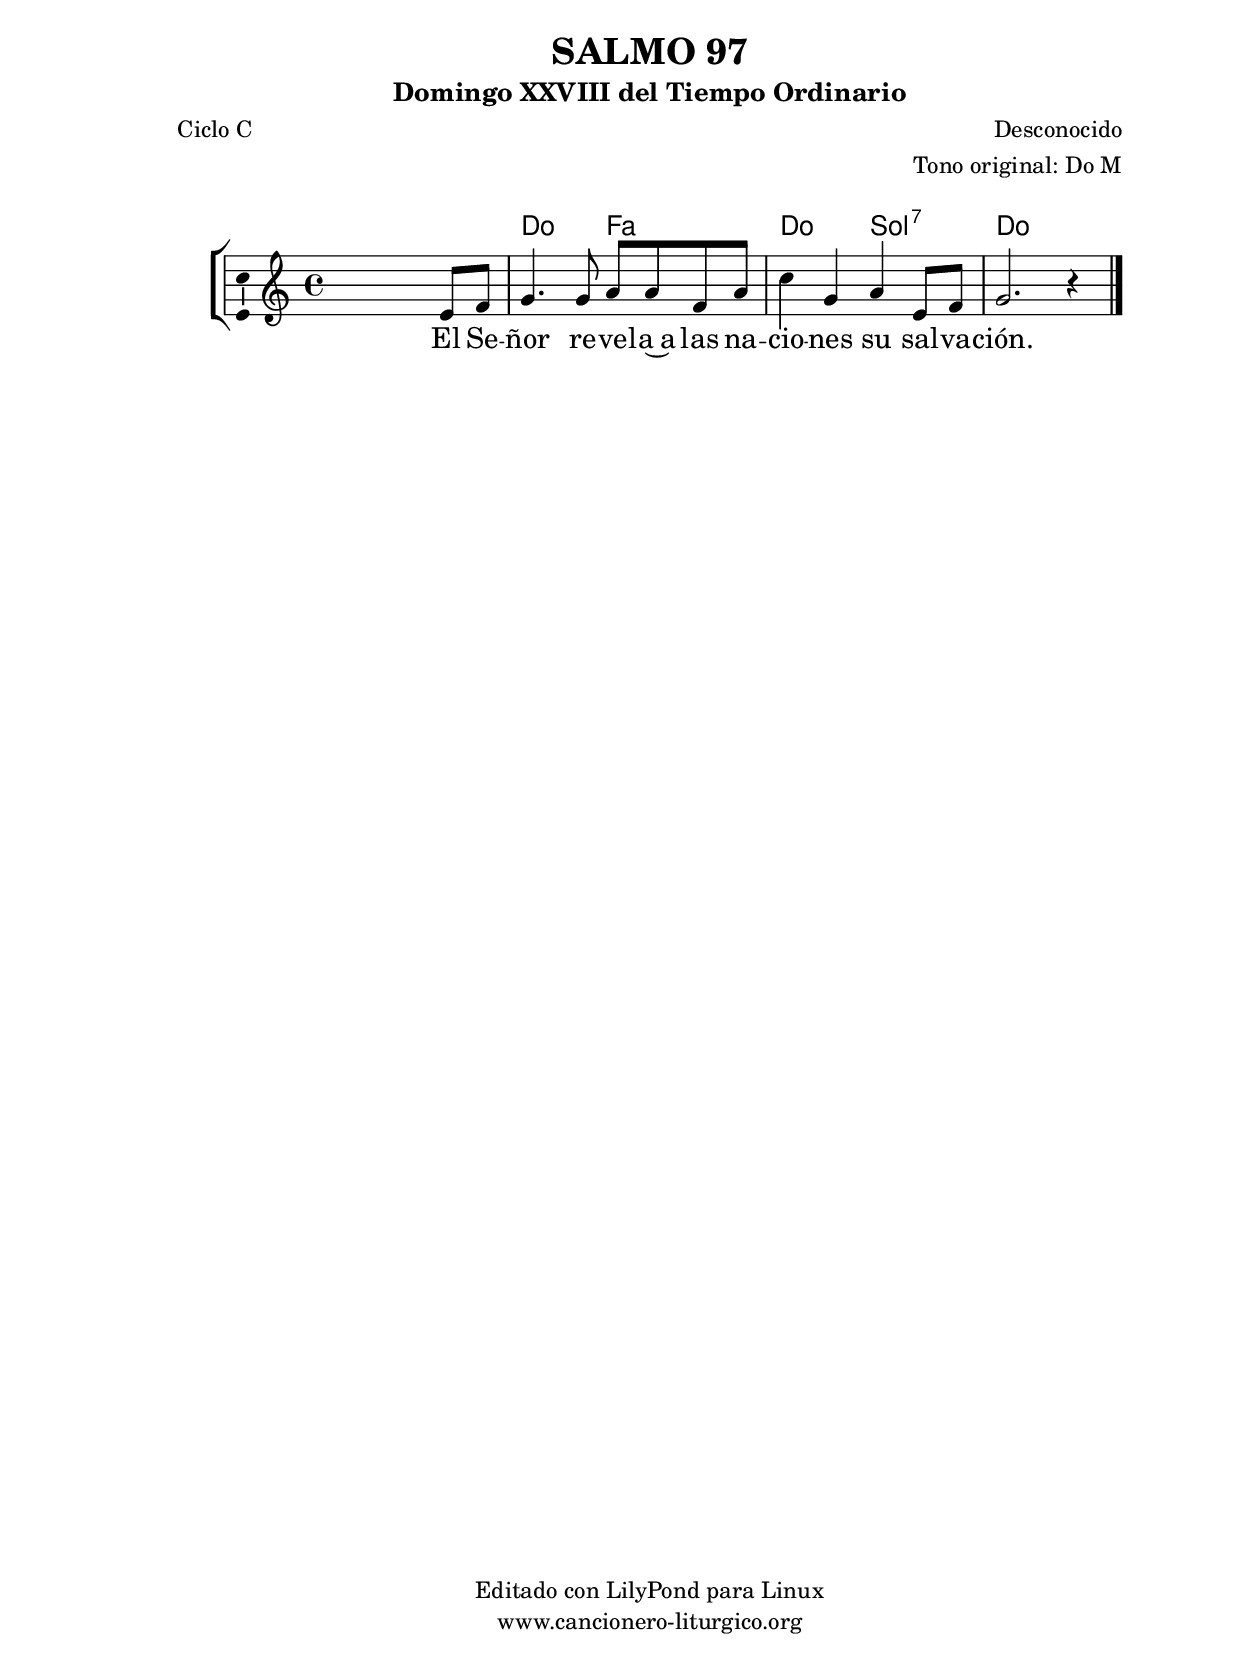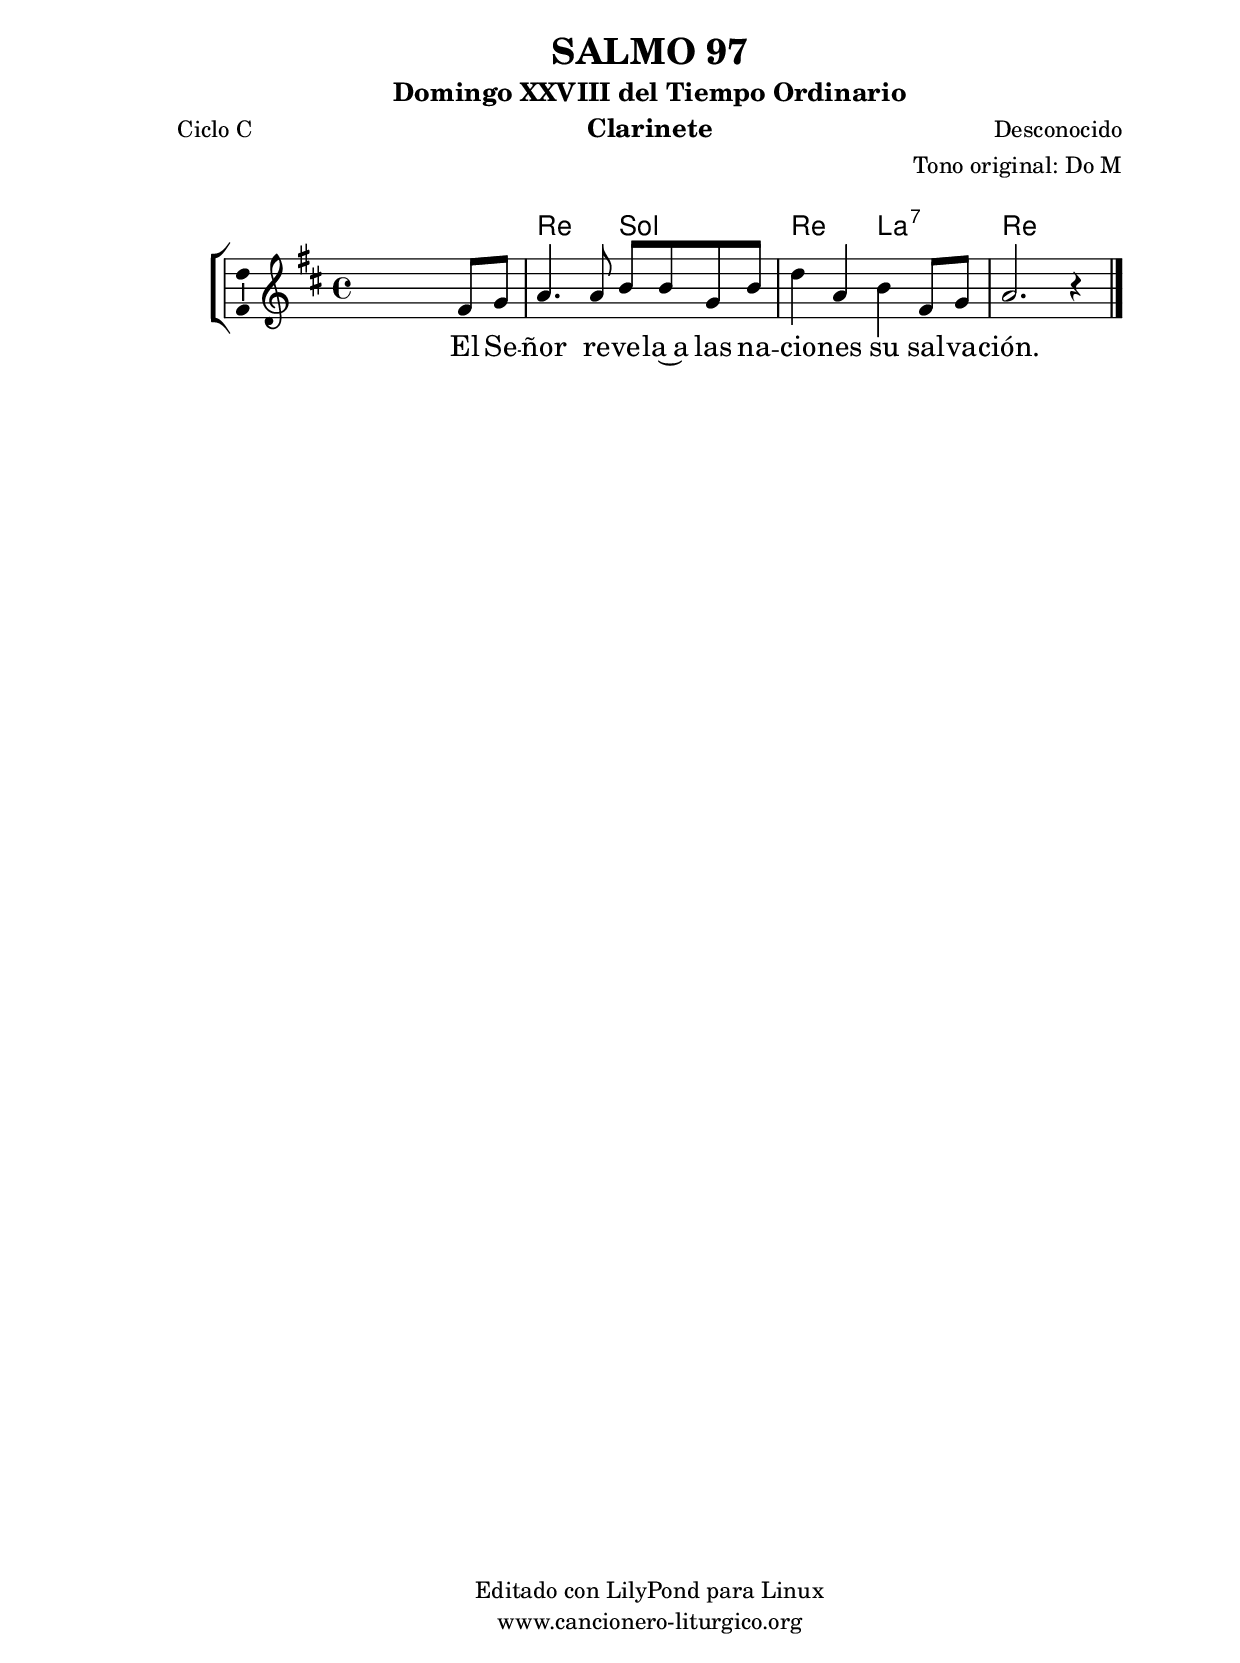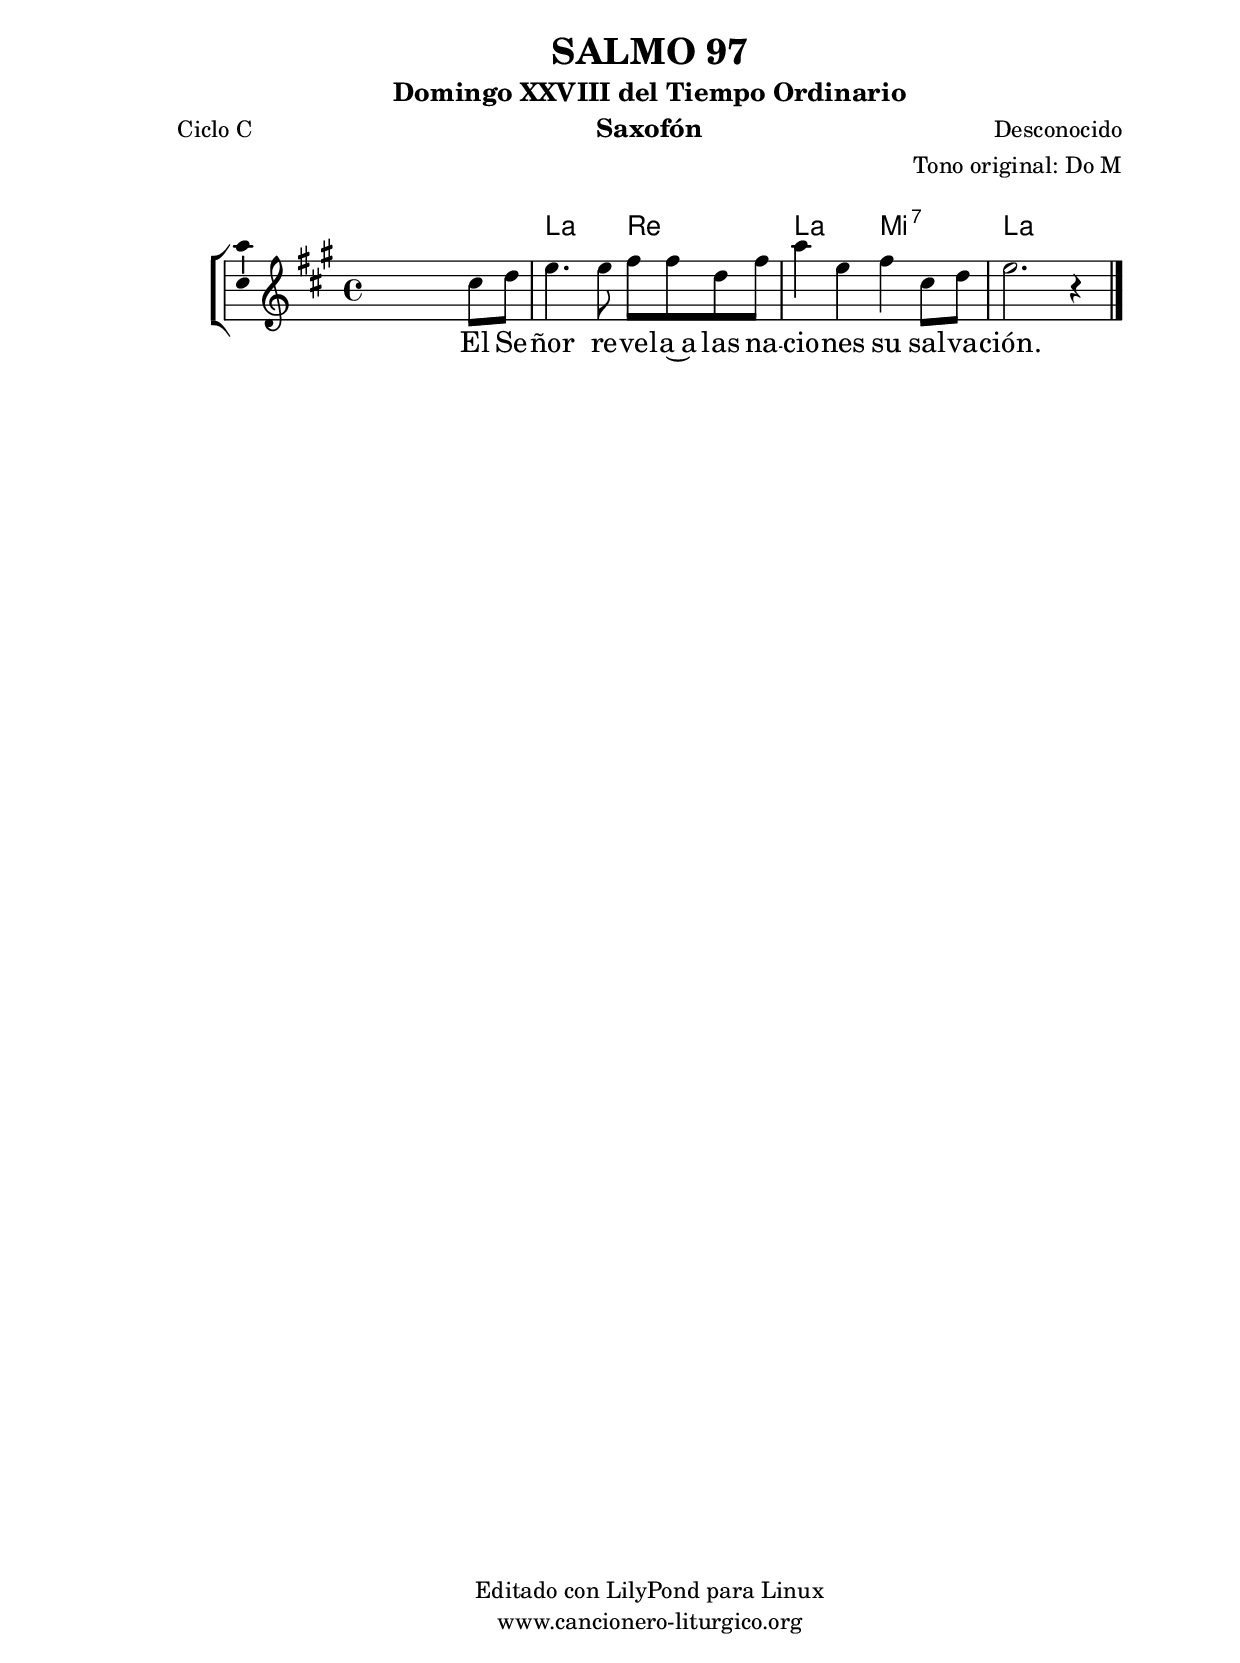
%
%para convertir .midi en .wav:
%timidity filename.midi -Ow -o finename.wav
%
%
%Para convertir de .wav a .mp3:
%lame -h -m j filename.wav
%
%
%para escuchar el midi:
%timidity nombrefichero.midi
%


%versión de lilypond para la que se ha escrito esta partitura:
\version "2.16.0"

	%Tamaño papel
	#(set-default-paper-size "a4")
	%Tamaño partitura
	#(set-global-staff-size 20)
	%No responde al pulsar sobre una nota
	#(ly:set-option 'point-and-click #f)

%parámetros del encabezamiento:
\header {
	title = "SALMO 97"
	subtitle = "Domingo XXVIII del Tiempo Ordinario"
	composer = "Desconocido"
	poet = "Ciclo C"
	meter = ""
	arranger = "Tono original: Do M"
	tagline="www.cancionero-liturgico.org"
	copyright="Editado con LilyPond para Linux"
	}

%parámetros asociados al papel:
\paper  {
	oddHeaderMarkup = \markup {\fill-line { \on-the-fly #not-first-page \fromproperty #'header:title \on-the-fly #not-first-page \fromproperty #'header:composer }}
	evenHeaderMarkup = \markup {\fill-line { \fromproperty #'header:composer \fromproperty #'header:title }}
	#(set-paper-size "a4")
	print-page-number = ##f
	first-page-number = 1
	print-first-page-number = ##f
%	head-separation = 3.0 \cm
	top-margin = 2.0 \cm
	bottom-margin = 0.5\cm
%%%	bottom-margin = -1.0\cm
	left-margin = 3.0 \cm
	line-width = 16.0 \cm 
	indent = 8\mm
	interscoreline = 2.\mm
	between-system-space = 15\mm
%	para que las partituras no llenen la hoja:
	ragged-bottom = ##t
%	idem para la última hoja:
	ragged-last-bottom = ##f
%	para que las partituras llenen el ancho del papel:
	ragged-last = ##f
	after-title-space = 2.5 \cm
%page-count=1
%system-count=8

	%Flexible Vertical Spacing
%	markup-markup-spacing =
%	#'((basic-distance . 15) (minimum-distance . 15) (padding . 3))
	markup-system-spacing =
	#'((basic-distance . 15) (minimum-distance . 15) (padding . 3))
	system-system-spacing =
	#'((basic-distance . 15) (minimum-distance . 15) (padding . 3))
	score-system-spacing =
	#'((basic-distance . 15) (minimum-distance . 15) (padding . 5))
%	top-system-spacing = % header
%	#'((basic-distance . 8) (minimum-distance . 0) (padding . 3))
%	top-markup-spacing =
%	#'((basic-distance . 20) (minimum-distance . 20) (padding . 3))
	last-bottom-spacing = % footer
	#'((basic-distance . 5) (minimum-distance . 5) (padding . 3))
%	score-markup-spacing =
%	#'((basic-distance . 16) (minimum-distance . 13) (padding . 3))

	}


%parámetros que afectan a toda la partitura:
global =  {
	%clave de sol (G):
	\clef G
	%armadura:
%	\transpose e f
	\key c \major
	\tempo 4=100
	\set Score.tempoHideNote = ##t
	}


acordes = {
	\italianChords
	\chordmode {
%	\transpose e f
{

s1
c2 f c g:7 c1

	}
	}
}

melodia = 
%	\transpose e f
{
	\relative c'{

\time4/4

s2 s4 e8 f
g4. g8 a a f a
c4 g a e8 f
g2. r4

	\bar "|."
	}
	}


texto = \lyricmode {
El Se -- ñor re -- ve -- la~a las na -- cio -- nes
su sal -- va -- ción.
	}


acordesStaff = \context ChordNames = acordesStaff <<
	\set chordChanges = ##t
	\acordes
	>>


vozStaff = \context Voice = vozStaff
\with {\consists "Ambitus_engraver"}
<<
%	\set Staff.instrumentName = ""
%	\set Staff.shortInstrumentName = ""
%	\set Staff.midiInstrument = #"clarinet"
%	\set Staff.midiInstrument = #"cello"
%	\set Staff.midiInstrument = #"flute"
	\set Staff.midiInstrument = #"electric guitar (jazz)"
%	\set Staff.midiInstrument = #"english horn"
%	\set Staff.midiInstrument = #"violin"
%	\set Staff.midiInstrument = #"glockenspiel"
	\set Staff.midiMinimumVolume = #0.7
	\set Staff.midiMaximumVolume = #0.9
	\global
	\melodia
	>>


textoStaff = \context Lyrics = textoStaff <<
	\lyricsto vozStaff \texto
	>>

\book {
	\score {
		\context ChoirStaff {
			\override StaffGroup.SystemStartBracket #'collapse-height = #1
			\override Score.SystemStartBar #'collapse-height = #1
			<<
			\acordesStaff
			\vozStaff
			\textoStaff
			>>
			}
		\layout {
	    		\context {
				\Lyrics
				\override LyricText #'font-size = #2
				}
	   		 \context {
				\Score
				%fontSize = #3
				\override StaffSymbol #'staff-space = #(magstep +3)
				%\override Beam #'thickness = #0.55
				%\override SpacingSpanner #'spacing-increment = #1.0
				%\override Slur #'height-limit = #1.5
				}
			}
		}
	\score {
		\unfoldRepeats
		\context ChoirStaff {
			<<
			\acordesStaff
			\vozStaff
			>>
			}
		\midi {
	  		\context {
	  			\Score
				tempoWholesPerMinute = #(ly:make-moment 70 4)
				}
			}
		}
	}

%Partitura para clarinete
#(define output-suffix "C")
\book {
	\header{
		instrument = "Clarinete"
		}
	\score {
		\context ChoirStaff {
			\override StaffGroup.SystemStartBracket #'collapse-height = #1
			\override Score.SystemStartBar #'collapse-height = #1
\transpose c d
			<<
			\acordesStaff
			\vozStaff
			\textoStaff
			>>
			}
		\layout {
	    		\context {
				\Lyrics
				\override LyricText #'font-size = #2
				}
	   		 \context {
				\Score
				%fontSize = #3
				\override StaffSymbol #'staff-space = #(magstep +3)
				%\override Beam #'thickness = #0.55
				%\override SpacingSpanner #'spacing-increment = #1.0
				%\override Slur #'height-limit = #1.5
				}
			}
		}
	}

%Partitura para saxofón
#(define output-suffix "S")
\book {
	\header{
		instrument = "Saxofón"
		}
	\score {
		\context ChoirStaff {
			\override StaffGroup.SystemStartBracket #'collapse-height = #1
			\override Score.SystemStartBar #'collapse-height = #1
\transpose c a
			<<
			\acordesStaff
			\vozStaff
			\textoStaff
			>>
			}
		\layout {
	    		\context {
				\Lyrics
				\override LyricText #'font-size = #2
				}
	   		 \context {
				\Score
				%fontSize = #3
				\override StaffSymbol #'staff-space = #(magstep +3)
				%\override Beam #'thickness = #0.55
				%\override SpacingSpanner #'spacing-increment = #1.0
				%\override Slur #'height-limit = #1.5
				}
			}
		}
	}

